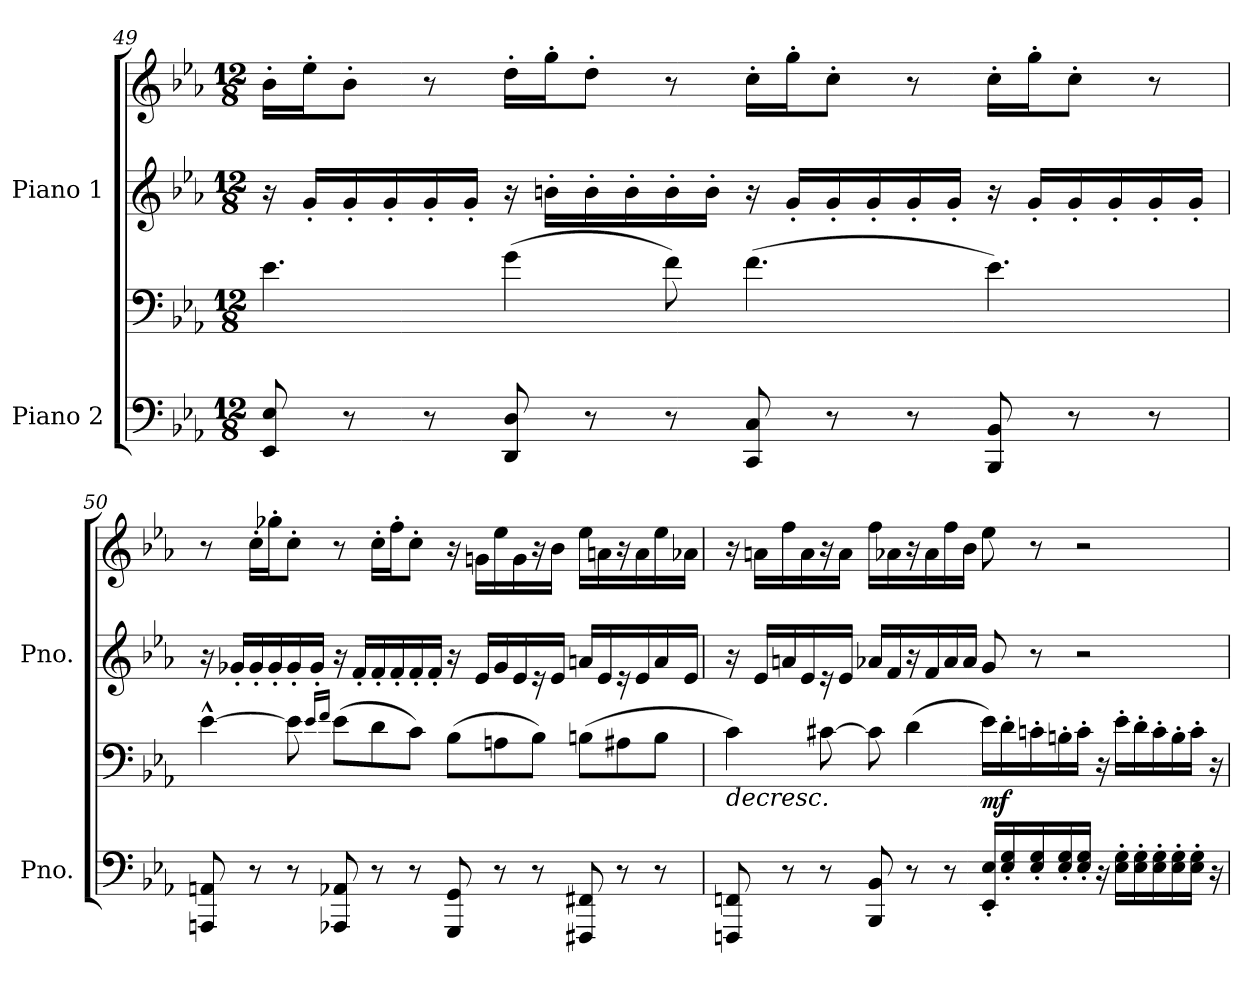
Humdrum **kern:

**kern	**kern	**dynam	**kern	**kern
*part2	*part2	*part2	*part1	*part1
*staff4	*staff3	*staff3/4	*staff2	*staff1
*I"Piano 2	*	*	*I"Piano 1	*
*I'Pno.	*	*	*I'Pno.	*
!!LO:LB:g=z
*clefF4	*clefF4	*	*clefG2	*clefG2
*k[b-e-a-]	*k[b-e-a-]	*	*k[b-e-a-]	*k[b-e-a-]
*M12/8	*M12/8	*	*M12/8	*M12/8
=49	=49	=49	=49	=49
8EE-/ 8E-/	4.e-\	.	16r	16b-'\LL
.	.	.	16g'/LL	16ee-'\J
8r	.	.	16g'/	8b-'\J
.	.	.	16g'/	.
8r	.	.	16g'/	8r
.	.	.	16g'/JJ	.
8DD/ 8D/	(4g\	.	16r	16dd'\LL
.	.	.	16bn'\LL	16gg'\J
8r	.	.	16b'\	8dd'\J
.	.	.	16b'\	.
8r	8f\)	.	16b'\	8r
.	.	.	16b'\JJ	.
8CC/ 8C/	(4.f\	.	16r	16cc'\LL
.	.	.	16g'/LL	16gg'\J
8r	.	.	16g'/	8cc'\J
.	.	.	16g'/	.
8r	.	.	16g'/	8r
.	.	.	16g'/JJ	.
8BBB-/ 8BB-/	4.e-\)	.	16r	16cc'\LL
.	.	.	16g'/LL	16gg'\J
8r	.	.	16g'/	8cc'\J
.	.	.	16g'/	.
8r	.	.	16g'/	8r
.	.	.	16g'/JJ	.
!!LO:PB:g=z
=50	=50	=50	=50	=50
8AAAn/ 8AAn/	[4e-^^\	.	16r	8r
.	.	.	16g-X'/LL	.
8r	.	.	16g-'/	16cc'\LL
.	.	.	16g-'/	16gg-X'\J
8r	8e-\]	.	16g-'/	8cc'\J
.	.	.	16g-'/JJ	.
.	16qe-/LL	.	.	.
.	16qf/JJ	.	.	.
8AAA-X/ 8AA-X/	(8e-\L	.	16r	8r
.	.	.	16f'/LL	.
8r	8d\	.	16f'/	16cc'\LL
.	.	.	16f'/	16ff'\J
8r	8c\J)	.	16f'/	8cc'\J
.	.	.	16f'/JJ	.
8GGG/ 8GG/	(8B-\L	.	16r	16r
.	.	.	16e-/LL	16gn\LL
8r	8An\	.	16g-/	16ee-\
.	.	.	16e-/	16g\
8r	8B-\J)	.	16r	16r
.	.	.	16e-/JJ	16b-\JJ
8FFF#X/ 8FF#X/	(8Bn\L	.	16an/LL	16ee-\LL
.	.	.	16e-/	16an\
8r	8A#X\	.	16r	16r
.	.	.	16e-/	16a\
8r	8B\J	.	16a/	16ee-\
.	.	.	16e-/JJ	16a-X\JJ
!!LO:LB:g=z
=51	=51	=51	=51	=51
!	!	!LO:HP:b	!	!
8FFFn/ 8FFn/	4c\)	>	16r	16r
.	.	.	16e-/LL	16an\LL
8r	.	.	16an/	16ff\
.	.	.	16e-/	16a\
8r	[8c#X\	.	16r	16r
.	.	.	16e-/JJ	16a\JJ
8BBB-/ 8BB-/	8c#\]	.	16a-X/LL	16ff\LL
.	.	.	16f/	16a-X\
8r	(4d\	.	16r	16r
.	.	.	16f/	16a-\
8r	.	.	16a-/	16ff\
.	.	.	16a-/JJ	16b-\JJ
!	!	!LO:DY:b	!	!
16EE-/' 16E-/'LL	16e-\LL)	mf	8g/	8ee-\
16E-/' 16G/'	16d'\	.	.	.
16E-/' 16G/'	16cn'\	.	8r	8r
16E-/' 16G/'	16Bn'\	.	.	.
16E-/' 16G/'JJ	16c'\JJ	.	2r	2r
16r	16r	.	.	.
16E-\' 16G\'LL	16e-'\LL	.	.	.
16E-\' 16G\'	16d'\	.	.	.
16E-\' 16G\'	16c'\	.	.	.
16E-\' 16G\'	16B'\	.	.	.
16E-\' 16G\'JJ	16c'\JJ	.	.	.
16r	16r	.	.	.
.	.	]	.	.
=	=	=	=	=
*-	*-	*-	*-	*-
